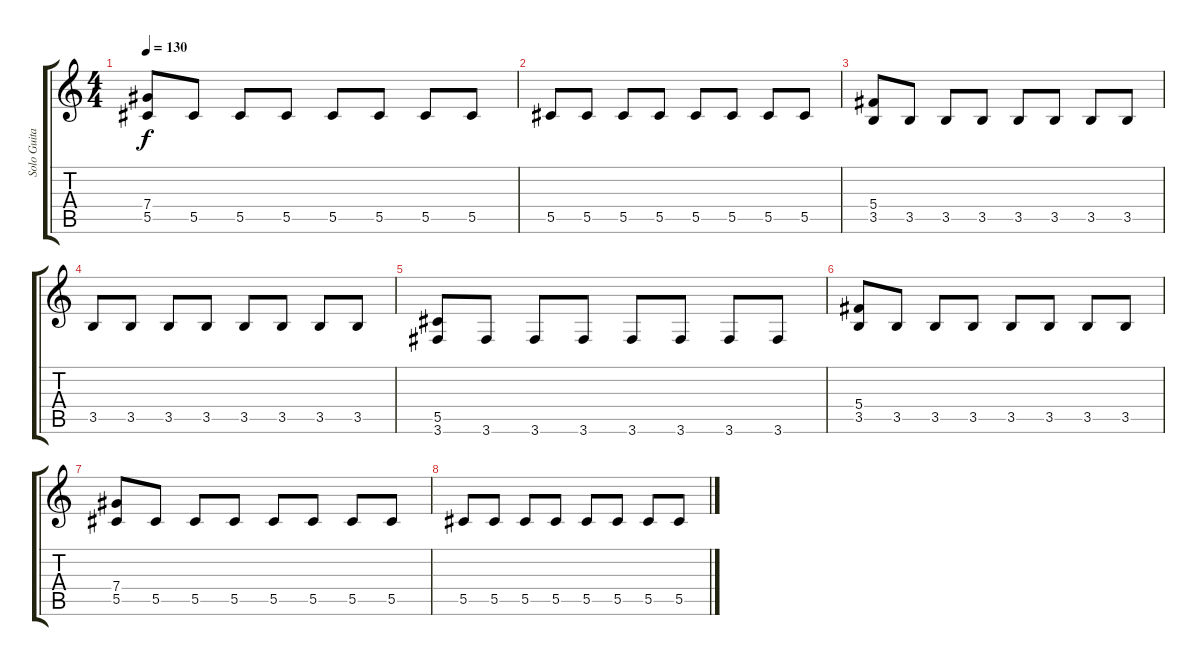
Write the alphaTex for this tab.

\track ("Solo Guitar" "Solo Guita") {instrument distortionguitar}
\staff {score tabs}
\tuning (Eb4 Bb3 Gb3 Db3 Ab2 Eb2) {hide}
\ts (4 4)
\tempo 130
\clef g2
\ks c
(7.4 5.5).8{dy f} 5.5.8 5.5.8 5.5.8 5.5.8 5.5.8 5.5.8 5.5.8 |
5.5.8 5.5.8 5.5.8 5.5.8 5.5.8 5.5.8 5.5.8 5.5.8 |
(5.4 3.5).8 3.5.8 3.5.8 3.5.8 3.5.8 3.5.8 3.5.8 3.5.8 |
3.5.8 3.5.8 3.5.8 3.5.8 3.5.8 3.5.8 3.5.8 3.5.8 |
(5.5 3.6).8 3.6.8 3.6.8 3.6.8 3.6.8 3.6.8 3.6.8 3.6.8 |
(5.4 3.5).8 3.5.8 3.5.8 3.5.8 3.5.8 3.5.8 3.5.8 3.5.8 |
(7.4 5.5).8 5.5.8 5.5.8 5.5.8 5.5.8 5.5.8 5.5.8 5.5.8 |
5.5.8 5.5.8 5.5.8 5.5.8 5.5.8 5.5.8 5.5.8 5.5.8
